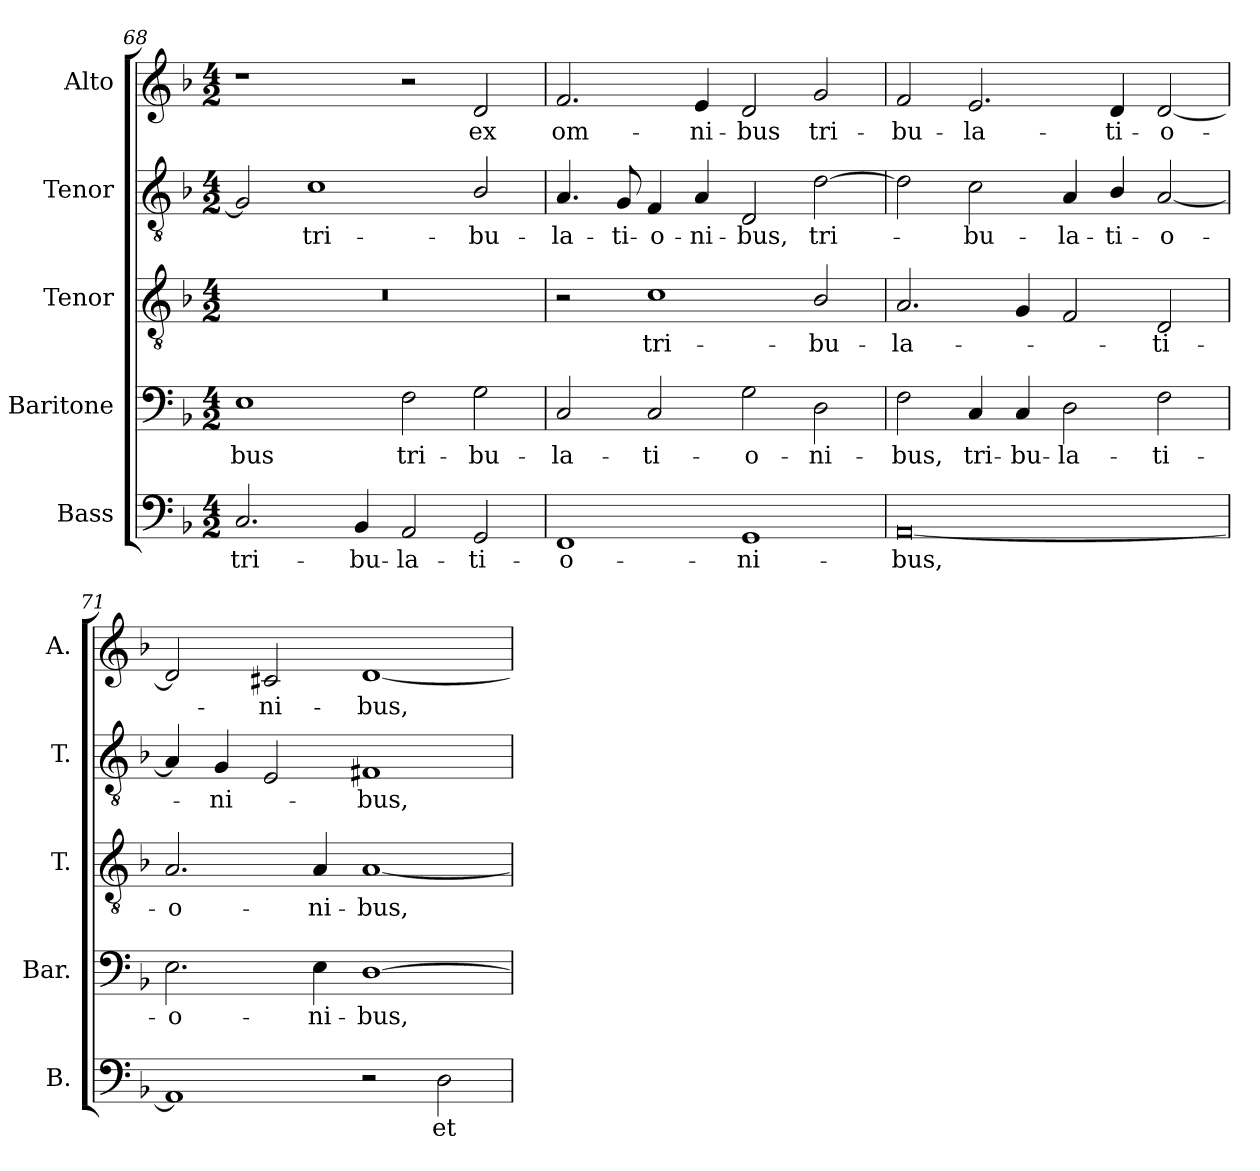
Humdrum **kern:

**kern	**text	**kern	**text	**kern	**text	**kern	**text	**kern	**text
*part5	*part5	*part4	*part4	*part3	*part3	*part2	*part2	*part1	*part1
*staff5	*staff5	*staff4	*staff4	*staff3	*staff3	*staff2	*staff2	*staff1	*staff1
*I"Bass	*	*I"Baritone	*	*I"Tenor	*	*I"Tenor	*	*I"Alto	*
*I'B.	*	*I'Bar.	*	*I'T.	*	*I'T.	*	*I'A.	*
*clefF4	*	*clefF4	*	*clefGv2	*	*clefGv2	*	*clefG2	*
*	*	*	*	*ITrd7c12	*	*ITrd7c12	*	*	*
*k[b-]	*	*k[b-]	*	*k[b-]	*	*k[b-]	*	*k[b-]	*
*F:	*	*F:	*	*F:	*	*F:	*	*F:	*
*M4/2	*	*M4/2	*	*M4/2	*	*M4/2	*	*M4/2	*
=68	=68	=68	=68	=68	=68	=68	=68	=68	=68
!	!LO:LY:b:color=#000000	!	!	!	!	!	!	!	!
!	!	!	!LO:LY:b:color=#000000	!LO:N:vis=1	!	!	!	!	!
2.Ci/	tri-	1Ei	-bus	0r	.	2GGi/]	.	1r	.
!	!	!	!	!	!	!	!LO:LY:b:color=#000000	!	!
.	.	.	.	.	.	1Ci	tri-	.	.
!	!LO:LY:b:color=#000000	!	!	!	!	!	!	!	!
4BB-i/	-bu-	.	.	.	.	.	.	.	.
!	!LO:LY:b:color=#000000	!	!	!	!	!	!	!	!
!	!	!	!LO:LY:b:color=#000000	!	!	!	!	!	!
2AAi/	-la-	2Fi\	tri-	.	.	.	.	2r	.
!	!LO:LY:b:color=#000000	!	!	!	!	!	!	!	!
!	!	!	!LO:LY:b:color=#000000	!	!	!	!	!	!
!	!	!	!	!	!	!	!LO:LY:b:color=#000000	!	!
!	!	!	!	!	!	!	!	!	!LO:LY:b:color=#000000
2GGi/	-ti-	2Gi\	-bu-	.	.	2BB-i/	-bu-	2di/	ex
=69	=69	=69	=69	=69	=69	=69	=69	=69	=69
!	!LO:LY:b:color=#000000	!	!	!	!	!	!	!	!
!	!	!	!LO:LY:b:color=#000000	!	!	!	!	!	!
!	!	!	!	!	!	!	!LO:LY:b:color=#000000	!	!
!	!	!	!	!	!	!	!	!	!LO:LY:b:color=#000000
1FFi	-o-	2Ci/	-la-	2r	.	4.AAi/	-la-	2.fi/	om-
!	!	!	!	!	!	!	!LO:LY:b:color=#000000	!	!
.	.	.	.	.	.	8GGi/	-ti-	.	.
!	!	!	!LO:LY:b:color=#000000	!	!	!	!	!	!
!	!	!	!	!	!LO:LY:b:color=#000000	!	!	!	!
!	!	!	!	!	!	!	!LO:LY:b:color=#000000	!	!
.	.	2Ci/	-ti-	1Ci	tri-	4FFi/	-o-	.	.
!	!	!	!	!	!	!	!LO:LY:b:color=#000000	!	!
!	!	!	!	!	!	!	!	!	!LO:LY:b:color=#000000
.	.	.	.	.	.	4AAi/	-ni-	4ei/	-ni-
!	!LO:LY:b:color=#000000	!	!	!	!	!	!	!	!
!	!	!	!LO:LY:b:color=#000000	!	!	!	!	!	!
!	!	!	!	!	!	!	!LO:LY:b:color=#000000	!	!
!	!	!	!	!	!	!	!	!	!LO:LY:b:color=#000000
1GGi	-ni-	2Gi\	-o-	.	.	2DDi/	-bus,	2di/	-bus
!	!	!	!LO:LY:b:color=#000000	!	!	!	!	!	!
!	!	!	!	!	!LO:LY:b:color=#000000	!	!	!	!
!	!	!	!	!	!	!	!LO:LY:b:color=#000000	!	!
!	!	!	!	!	!	!	!	!	!LO:LY:b:color=#000000
.	.	2Di\	-ni-	2BB-i/	-bu-	[2Di\	tri-	2gi/	tri-
!!LO:LB:g=z
=70	=70	=70	=70	=70	=70	=70	=70	=70	=70
!	!LO:LY:b:color=#000000	!	!	!	!	!	!	!	!
!	!	!	!LO:LY:b:color=#000000	!	!	!	!	!	!
!	!	!	!	!	!LO:LY:b:color=#000000	!	!	!	!
!	!	!	!	!	!	!	!	!	!LO:LY:b:color=#000000
[0AAi	-bus,	2Fi\	-bus,	2.AAi/	-la-	2Di\]	.	2fi/	-bu-
!	!	!	!LO:LY:b:color=#000000	!	!	!	!	!	!
!	!	!	!	!	!	!	!LO:LY:b:color=#000000	!	!
!	!	!	!	!	!	!	!	!	!LO:LY:b:color=#000000
.	.	4Ci/	tri-	.	.	2Ci\	-bu-	2.ei/	-la-
!	!	!	!LO:LY:b:color=#000000	!	!	!	!	!	!
.	.	4Ci/	-bu-	4GGi/	.	.	.	.	.
!	!	!	!LO:LY:b:color=#000000	!	!	!	!	!	!
!	!	!	!	!	!	!	!LO:LY:b:color=#000000	!	!
.	.	2Di\	-la-	2FFi/	.	4AAi/	-la-	.	.
!	!	!	!	!	!	!	!LO:LY:b:color=#000000	!	!
!	!	!	!	!	!	!	!	!	!LO:LY:b:color=#000000
.	.	.	.	.	.	4BB-i/	-ti-	4di/	-ti-
!	!	!	!LO:LY:b:color=#000000	!	!	!	!	!	!
!	!	!	!	!	!LO:LY:b:color=#000000	!	!	!	!
!	!	!	!	!	!	!	!LO:LY:b:color=#000000	!	!
!	!	!	!	!	!	!	!	!	!LO:LY:b:color=#000000
.	.	2Fi\	-ti-	2DDi/	-ti-	[2AAi/	-o-	[2di/	-o-
=71	=71	=71	=71	=71	=71	=71	=71	=71	=71
!	!	!	!LO:LY:b:color=#000000	!	!	!	!	!	!
!	!	!	!	!	!LO:LY:b:color=#000000	!	!	!	!
1AAi]	.	2.Ei\	-o-	2.AAi/	-o-	4AAi/]	.	2di/]	.
!	!	!	!	!	!	!	!LO:LY:b:color=#000000	!	!
.	.	.	.	.	.	4GGi/	-ni-	.	.
!	!	!	!	!	!	!	!	!	!LO:LY:b:color=#000000
.	.	.	.	.	.	2EEi/	.	2c#Xi/	-ni-
!	!	!	!LO:LY:b:color=#000000	!	!	!	!	!	!
!	!	!	!	!	!LO:LY:b:color=#000000	!	!	!	!
.	.	4Ei\	-ni-	4AAi/	-ni-	.	.	.	.
!	!	!	!LO:LY:b:color=#000000	!	!	!	!	!	!
!	!	!	!	!	!LO:LY:b:color=#000000	!	!	!	!
!	!	!	!	!	!	!	!LO:LY:b:color=#000000	!	!
!	!	!	!	!	!	!	!	!	!LO:LY:b:color=#000000
2r	.	[1Di	-bus,	[1AAi	-bus,	1FF#Xi	-bus,	[1di	-bus,
!	!LO:LY:b:color=#000000	!	!	!	!	!	!	!	!
2Di\	et	.	.	.	.	.	.	.	.
=	=	=	=	=	=	=	=	=	=
*-	*-	*-	*-	*-	*-	*-	*-	*-	*-
